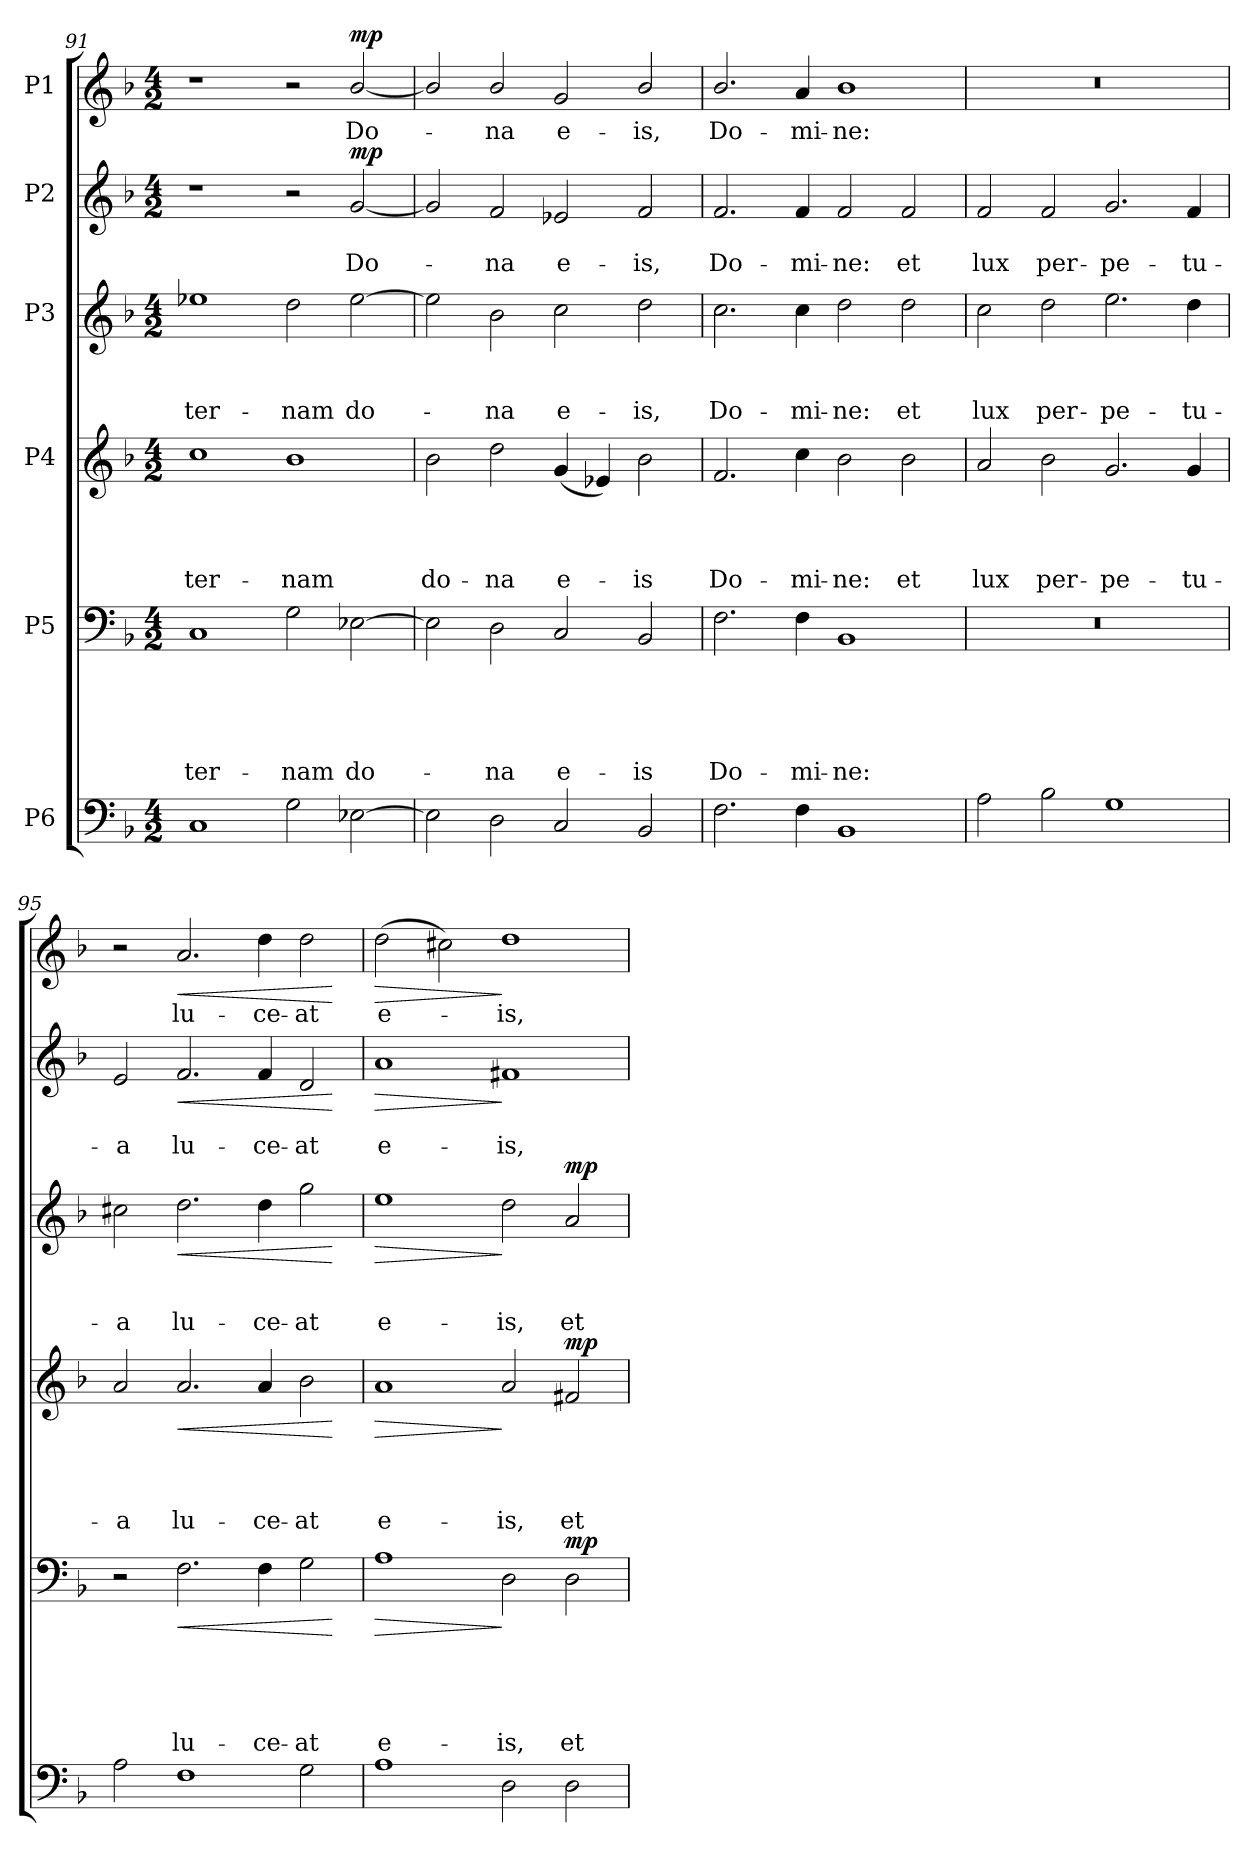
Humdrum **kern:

**kern	**kern	**text	**text	**text	**text	**text	**dynam	**kern	**text	**text	**text	**text	**dynam	**kern	**text	**text	**text	**dynam	**kern	**text	**text	**dynam	**kern	**text	**dynam
*part6	*part5	*part5	*part5	*part5	*part5	*part5	*part5	*part4	*part4	*part4	*part4	*part4	*part4	*part3	*part3	*part3	*part3	*part3	*part2	*part2	*part2	*part2	*part1	*part1	*part1
*staff6	*staff5	*staff5	*staff5	*staff5	*staff5	*staff5	*staff5	*staff4	*staff4	*staff4	*staff4	*staff4	*staff4	*staff3	*staff3	*staff3	*staff3	*staff3	*staff2	*staff2	*staff2	*staff2	*staff1	*staff1	*staff1
*I"P6	*I"P5	*	*	*	*	*	*	*I"P4	*	*	*	*	*	*I"P3	*	*	*	*	*I"P2	*	*	*	*I"P1	*	*
!!LO:LB:g=z
*clefF4	*clefF4	*	*	*	*	*	*	*clefG2	*	*	*	*	*	*clefG2	*	*	*	*	*clefG2	*	*	*	*clefG2	*	*
*	*	*	*	*	*	*	*	*ITrd7c12	*	*	*	*	*	*ITrd7c12	*	*	*	*	*	*	*	*	*	*	*
*k[b-]	*k[b-]	*	*	*	*	*	*	*k[b-]	*	*	*	*	*	*k[b-]	*	*	*	*	*k[b-]	*	*	*	*k[b-]	*	*
*F:	*F:	*	*	*	*	*	*	*F:	*	*	*	*	*	*F:	*	*	*	*	*F:	*	*	*	*F:	*	*
*M4/2	*M4/2	*	*	*	*	*	*	*M4/2	*	*	*	*	*	*M4/2	*	*	*	*	*M4/2	*	*	*	*M4/2	*	*
=91	=91	=91	=91	=91	=91	=91	=91	=91	=91	=91	=91	=91	=91	=91	=91	=91	=91	=91	=91	=91	=91	=91	=91	=91	=91
!	!	!	!	!	!	!LO:LY:b	!	!	!	!	!	!LO:LY:b	!	!	!	!	!LO:LY:b	!	!	!	!	!	!	!	!
1C	1C	.	.	.	.	-ter-	.	1c	.	.	.	-ter-	.	1e-X	.	.	-ter-	.	1r	.	.	.	1r	.	.
!	!	!	!	!	!	!LO:LY:b	!	!	!	!	!	!LO:LY:b	!	!	!	!	!LO:LY:b	!	!	!	!	!	!	!	!
2G\	2G\	.	.	.	.	-nam	.	1B-	.	.	.	-nam	.	2d\	.	.	-nam	.	2r	.	.	.	2r	.	.
!	!	!	!	!	!	!LO:LY:b	!	!	!	!	!	!	!	!	!	!	!LO:LY:b	!	!	!	!LO:LY:b	!LO:DY:a	!	!LO:LY:b	!LO:DY:a
[>2E-X\	[>2E-X\	.	.	.	.	do-	.	.	.	.	.	.	.	[>2e-\	.	.	do-	.	[<2g/	.	Do-	mp	[<2b-/	Do-	mp
=92	=92	=92	=92	=92	=92	=92	=92	=92	=92	=92	=92	=92	=92	=92	=92	=92	=92	=92	=92	=92	=92	=92	=92	=92	=92
!	!	!	!	!	!	!	!	!	!	!	!	!LO:LY:b	!	!	!	!	!	!	!	!	!	!	!	!	!
2E-\]	2E-\]	.	.	.	.	.	.	2B-\	.	.	.	do-	.	2e-\]	.	.	.	.	2g/]	.	.	.	2b-/]	.	.
!	!	!	!	!	!	!LO:LY:b	!	!	!	!	!	!LO:LY:b	!	!	!	!	!LO:LY:b	!	!	!	!LO:LY:b	!	!	!LO:LY:b	!
2D\	2D\	.	.	.	.	-na	.	2d\	.	.	.	-na	.	2B-\	.	.	-na	.	2f/	.	-na	.	2b-/	-na	.
!	!	!	!	!	!	!LO:LY:b	!	!	!	!	!	!LO:LY:b	!	!	!	!	!LO:LY:b	!	!	!	!LO:LY:b	!	!	!LO:LY:b	!
2C/	2C/	.	.	.	.	e-	.	(<4G/	.	.	.	e-	.	2c\	.	.	e-	.	2e-X/	.	e-	.	2g/	e-	.
.	.	.	.	.	.	.	.	4E-X/)	.	.	.	.	.	.	.	.	.	.	.	.	.	.	.	.	.
!	!	!	!	!	!	!LO:LY:b	!	!	!	!	!	!LO:LY:b	!	!	!	!	!LO:LY:b	!	!	!	!LO:LY:b	!	!	!LO:LY:b	!
2BB-/	2BB-/	.	.	.	.	-is	.	2B-\	.	.	.	-is	.	2d\	.	.	-is,	.	2f/	.	-is,	.	2b-/	-is,	.
=93	=93	=93	=93	=93	=93	=93	=93	=93	=93	=93	=93	=93	=93	=93	=93	=93	=93	=93	=93	=93	=93	=93	=93	=93	=93
!	!	!	!	!	!	!LO:LY:b	!	!	!	!	!	!LO:LY:b	!	!	!	!	!LO:LY:b	!	!	!	!LO:LY:b	!	!	!LO:LY:b	!
2.F\	2.F\	.	.	.	.	Do-	.	2.F/	.	.	.	Do-	.	2.c\	.	.	Do-	.	2.f/	.	Do-	.	2.b-/	Do-	.
!	!	!	!	!	!	!LO:LY:b	!	!	!	!	!	!LO:LY:b	!	!	!	!	!LO:LY:b	!	!	!	!LO:LY:b	!	!	!LO:LY:b	!
4F\	4F\	.	.	.	.	-mi-	.	4c\	.	.	.	-mi-	.	4c\	.	.	-mi-	.	4f/	.	-mi-	.	4a/	-mi-	.
!	!	!	!	!	!	!LO:LY:b	!	!	!	!	!	!LO:LY:b	!	!	!	!	!LO:LY:b	!	!	!	!LO:LY:b	!	!	!LO:LY:b	!
1BB-	1BB-	.	.	.	.	-ne:	.	2B-\	.	.	.	-ne:	.	2d\	.	.	-ne:	.	2f/	.	-ne:	.	1b-	-ne:	.
!	!	!	!	!	!	!	!	!	!	!	!	!LO:LY:b	!	!	!	!	!LO:LY:b	!	!	!	!LO:LY:b	!	!	!	!
.	.	.	.	.	.	.	.	2B-\	.	.	.	et	.	2d\	.	.	et	.	2f/	.	et	.	.	.	.
=94	=94	=94	=94	=94	=94	=94	=94	=94	=94	=94	=94	=94	=94	=94	=94	=94	=94	=94	=94	=94	=94	=94	=94	=94	=94
!	!LO:N:vis=1	!	!	!	!	!	!	!	!	!	!	!LO:LY:b	!	!	!	!	!LO:LY:b	!	!	!	!LO:LY:b	!	!LO:N:vis=1	!	!
2A\	0r	.	.	.	.	.	.	2A/	.	.	.	lux	.	2c\	.	.	lux	.	2f/	.	lux	.	0r	.	.
!	!	!	!	!	!	!	!	!	!	!	!	!LO:LY:b	!	!	!	!	!LO:LY:b	!	!	!	!LO:LY:b	!	!	!	!
2B-\	.	.	.	.	.	.	.	2B-\	.	.	.	per-	.	2d\	.	.	per-	.	2f/	.	per-	.	.	.	.
!	!	!	!	!	!	!	!	!	!	!	!	!LO:LY:b	!	!	!	!	!LO:LY:b	!	!	!	!LO:LY:b	!	!	!	!
1G	.	.	.	.	.	.	.	2.G/	.	.	.	-pe-	.	2.e\	.	.	-pe-	.	2.g/	.	-pe-	.	.	.	.
!	!	!	!	!	!	!	!	!	!	!	!	!LO:LY:b	!	!	!	!	!LO:LY:b	!	!	!	!LO:LY:b	!	!	!	!
.	.	.	.	.	.	.	.	4G/	.	.	.	-tu-	.	4d\	.	.	-tu-	.	4f/	.	-tu-	.	.	.	.
=95	=95	=95	=95	=95	=95	=95	=95	=95	=95	=95	=95	=95	=95	=95	=95	=95	=95	=95	=95	=95	=95	=95	=95	=95	=95
!	!	!	!	!	!	!	!	!	!	!	!	!LO:LY:b	!	!	!	!	!LO:LY:b	!	!	!	!LO:LY:b	!	!	!	!
2A\	2r	.	.	.	.	.	.	2A/	.	.	.	-a	.	2c#X\	.	.	-a	.	2e/	.	-a	.	2r	.	.
!	!	!	!	!	!	!LO:LY:b	!LO:HP:b	!	!	!	!	!LO:LY:b	!LO:HP:b	!	!	!	!LO:LY:b	!LO:HP:b	!	!	!LO:LY:b	!LO:HP:b	!	!LO:LY:b	!LO:HP:b
1F	2.F\	.	.	.	.	lu-	<	2.A/	.	.	.	lu-	<	2.d\	.	.	lu-	<	2.f/	.	lu-	<	2.a/	lu-	<
!	!	!	!	!	!	!LO:LY:b	!	!	!	!	!	!LO:LY:b	!	!	!	!	!LO:LY:b	!	!	!	!LO:LY:b	!	!	!LO:LY:b	!
.	4F\	.	.	.	.	-ce-	.	4A/	.	.	.	-ce-	.	4d\	.	.	-ce-	.	4f/	.	-ce-	.	4dd\	-ce-	.
!	!	!	!	!	!	!LO:LY:b	!	!	!	!	!	!LO:LY:b	!	!	!	!	!LO:LY:b	!	!	!	!LO:LY:b	!	!	!LO:LY:b	!
2G\	2G\	.	.	.	.	-at	.	2B-\	.	.	.	-at	.	2g\	.	.	-at	.	2d/	.	-at	.	2dd\	-at	.
.	.	.	.	.	.	.	[	.	.	.	.	.	[	.	.	.	.	[	.	.	.	[	.	.	[
!!LO:PB:g=z
=96	=96	=96	=96	=96	=96	=96	=96	=96	=96	=96	=96	=96	=96	=96	=96	=96	=96	=96	=96	=96	=96	=96	=96	=96	=96
!	!	!	!	!	!	!LO:LY:b	!LO:HP:b	!	!	!	!	!LO:LY:b	!LO:HP:b	!	!	!	!LO:LY:b	!LO:HP:b	!	!	!LO:LY:b	!LO:HP:b	!	!LO:LY:b	!LO:HP:b
1A	1A	.	.	.	.	e-	>	1A	.	.	.	e-	>	1e	.	.	e-	>	1a	.	e-	>	(>2dd\	e-	>
.	.	.	.	.	.	.	.	.	.	.	.	.	.	.	.	.	.	.	.	.	.	.	2cc#X\)	.	.
!	!	!	!	!	!	!LO:LY:b	!	!	!	!	!	!LO:LY:b	!	!	!	!	!LO:LY:b	!	!	!	!LO:LY:b	!	!	!LO:LY:b	!
2D\	2D\	.	.	.	.	-is,	]	2A/	.	.	.	-is,	]	2d\	.	.	-is,	]	1f#X	.	-is,	]	1dd	-is,	]
!	!	!	!	!	!	!LO:LY:b	!LO:DY:a	!	!	!	!	!LO:LY:b	!LO:DY:a	!	!	!	!LO:LY:b	!LO:DY:a	!	!	!	!	!	!	!
2D\	2D\	.	.	.	.	et	mp	2F#X/	.	.	.	et	mp	2A/	.	.	et	mp	.	.	.	.	.	.	.
=	=	=	=	=	=	=	=	=	=	=	=	=	=	=	=	=	=	=	=	=	=	=	=	=	=
*-	*-	*-	*-	*-	*-	*-	*-	*-	*-	*-	*-	*-	*-	*-	*-	*-	*-	*-	*-	*-	*-	*-	*-	*-	*-
